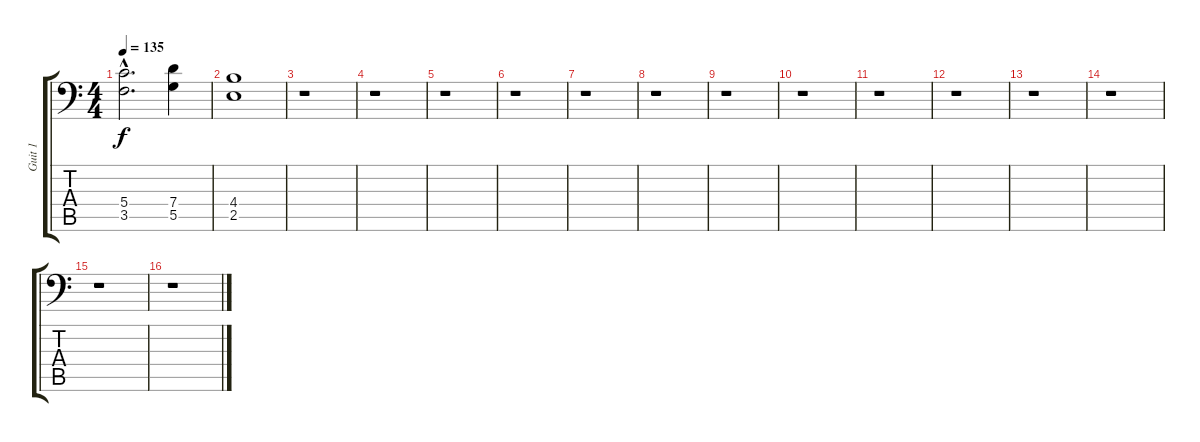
\track ("Guit 1" "Guit 1") {instrument distortionguitar}
\staff {score tabs}
\tuning (A3 E3 C3 G2 D2 A1) {hide}
\ts (4 4)
\tempo 135
\clef f4
\ks c
(5.4{hac} 3.5{hac}).2{d dy f} (7.4 5.5).4 |
(4.4 2.5).1 |
r.1 |
r.1 |
r.1 |
r.1 |
r.1 |
r.1 |
r.1 |
r.1 |
r.1 |
r.1 |
r.1 |
r.1 |
r.1 |
r.1
